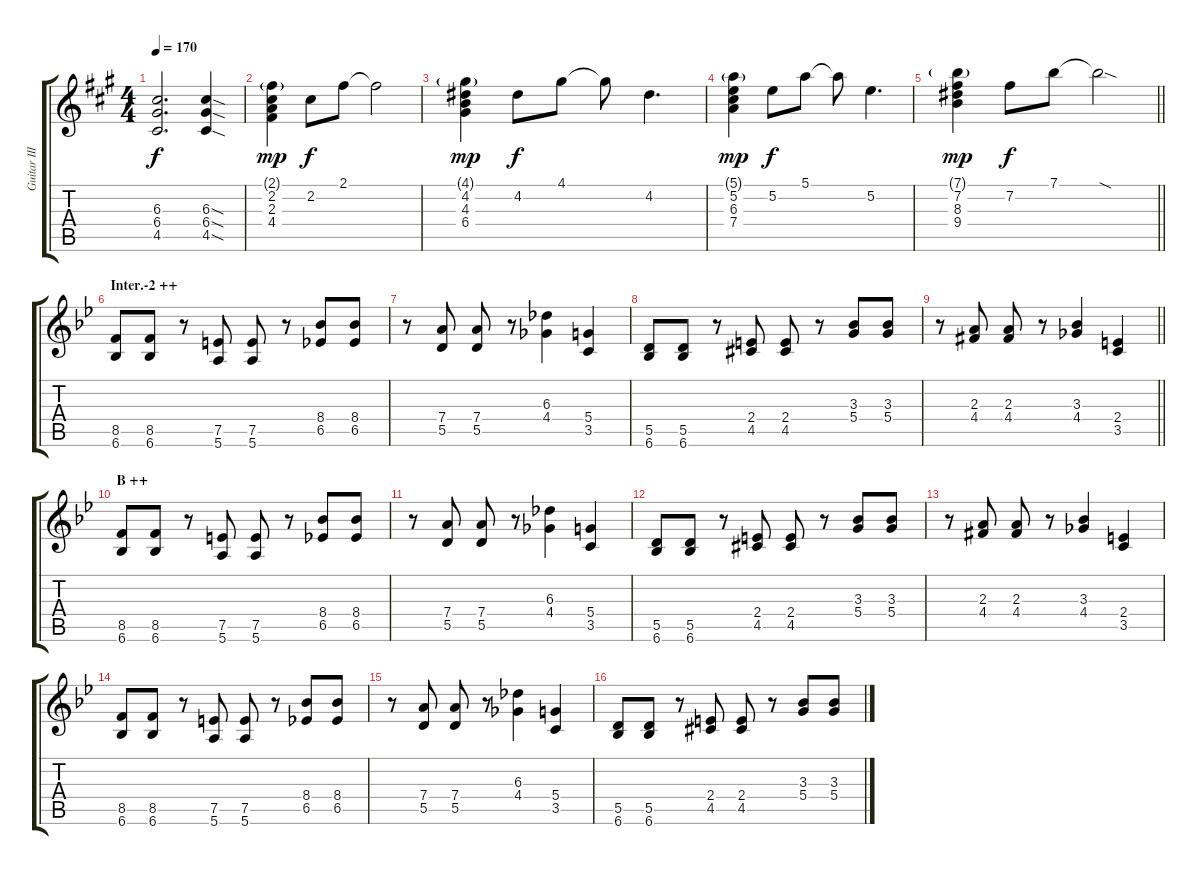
\track ("Guitar III(Kawaguchi Norimi/\"Christina\")" "Guitar III") {instrument overdrivenguitar}
\staff {score tabs}
\tuning (E4 B3 G3 D3 A2 E2) {hide}
\ts (4 4)
\tempo 170
\clef g2
\ks a
(6.3 6.4 4.5).2{d dy f} (6.3{sod} 6.4{sod} 4.5{sod}).4 |
(2.1{g} 2.2 2.3 4.4).4{dy mp} 2.2.8{dy f} 2.1.8 2.1{t}.2 |
(4.1{g} 4.2 4.3 6.4).4{dy mp} 4.2.8{dy f} 4.1.8 4.1{t}.8 4.2.4{d} |
(5.1{g} 5.2 6.3 7.4).4{dy mp} 5.2.8{dy f} 5.1.8 5.1{t}.8 5.2.4{d} |
\barLineRight lightlight
(7.1{g} 7.2 8.3 9.4).4{dy mp} 7.2.8{dy f} 7.1.8 7.1{sod t}.2 |
\section ("" "Inter.-2 ++")
\ks bb
(8.5 6.6).8 (8.5 6.6).8 r.8 (7.5 5.6).8 (7.5 5.6).8 r.8 (8.4 6.5).8 (8.4 6.5).8 |
r.8 (7.4 5.5).8 (7.4 5.5).8 r.8 (6.3 4.4).4 (5.4 3.5).4 |
(5.5 6.6).8 (5.5 6.6).8 r.8 (2.4 4.5{acc #}).8 (2.4 4.5{acc #}).8 r.8 (3.3 5.4).8 (3.3 5.4).8 |
\barLineRight lightlight
r.8 (2.3 4.4{acc #}).8 (2.3 4.4{acc #}).8 r.8 (3.3 4.4).4 (2.4 3.5).4 |
\section ("" "B ++")
(8.5 6.6).8 (8.5 6.6).8 r.8 (7.5 5.6).8 (7.5 5.6).8 r.8 (8.4 6.5).8 (8.4 6.5).8 |
r.8 (7.4 5.5).8 (7.4 5.5).8 r.8 (6.3 4.4).4 (5.4 3.5).4 |
(5.5 6.6).8 (5.5 6.6).8 r.8 (2.4 4.5{acc #}).8 (2.4 4.5{acc #}).8 r.8 (3.3 5.4).8 (3.3 5.4).8 |
r.8 (2.3 4.4{acc #}).8 (2.3 4.4{acc #}).8 r.8 (3.3 4.4).4 (2.4 3.5).4 |
(8.5 6.6).8 (8.5 6.6).8 r.8 (7.5 5.6).8 (7.5 5.6).8 r.8 (8.4 6.5).8 (8.4 6.5).8 |
r.8 (7.4 5.5).8 (7.4 5.5).8 r.8 (6.3 4.4).4 (5.4 3.5).4 |
(5.5 6.6).8 (5.5 6.6).8 r.8 (2.4 4.5{acc #}).8 (2.4 4.5{acc #}).8 r.8 (3.3 5.4).8 (3.3 5.4).8
